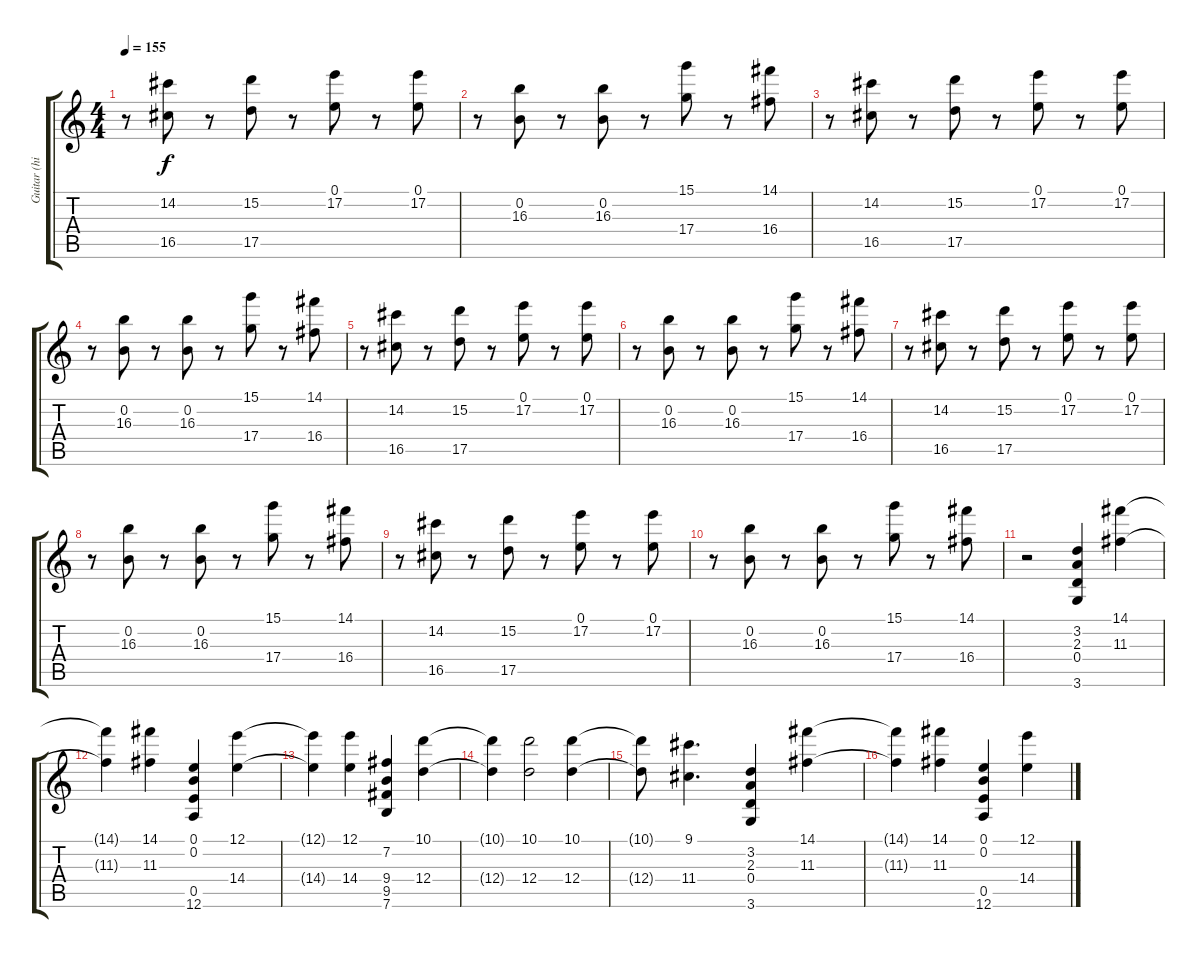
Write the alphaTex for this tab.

\track ("Guitar (high notes are tapped with right" "Guitar (hi") {instrument electricguitarjazz}
\staff {score tabs}
\tuning (E4 B3 G3 D3 A2 E2) {hide}
\ts (4 4)
\tempo 155
\clef g2
\ks c
r.8{dy f} (14.2 16.5).8 r.8 (15.2 17.5).8 r.8 (0.1 17.2).8 r.8 (0.1 17.2).8 |
r.8 (0.2 16.3).8 r.8 (0.2 16.3).8 r.8 (15.1 17.4).8 r.8 (14.1 16.4).8 |
r.8 (14.2 16.5).8 r.8 (15.2 17.5).8 r.8 (0.1 17.2).8 r.8 (0.1 17.2).8 |
r.8 (0.2 16.3).8 r.8 (0.2 16.3).8 r.8 (15.1 17.4).8 r.8 (14.1 16.4).8 |
r.8 (14.2 16.5).8 r.8 (15.2 17.5).8 r.8 (0.1 17.2).8 r.8 (0.1 17.2).8 |
r.8 (0.2 16.3).8 r.8 (0.2 16.3).8 r.8 (15.1 17.4).8 r.8 (14.1 16.4).8 |
r.8 (14.2 16.5).8 r.8 (15.2 17.5).8 r.8 (0.1 17.2).8 r.8 (0.1 17.2).8 |
r.8 (0.2 16.3).8 r.8 (0.2 16.3).8 r.8 (15.1 17.4).8 r.8 (14.1 16.4).8 |
r.8 (14.2 16.5).8 r.8 (15.2 17.5).8 r.8 (0.1 17.2).8 r.8 (0.1 17.2).8 |
r.8 (0.2 16.3).8 r.8 (0.2 16.3).8 r.8 (15.1 17.4).8 r.8 (14.1 16.4).8 |
r.2 (3.2 2.3 0.4 3.6).4 (14.1 11.3).4 |
(14.1{t} 11.3{t}).4 (14.1 11.3).4 (0.1 0.2 0.5 12.6).4 (12.1 14.4).4 |
(12.1{t} 14.4{t}).4 (12.1 14.4).4 (7.2 9.4 9.5 7.6).4 (10.1 12.4).4 |
(10.1{t} 12.4{t}).4 (10.1 12.4).2 (10.1 12.4).4 |
(10.1{t} 12.4{t}).8 (9.1 11.4).4{d} (3.2 2.3 0.4 3.6).4 (14.1 11.3).4 |
(14.1{t} 11.3{t}).4 (14.1 11.3).4 (0.1 0.2 0.5 12.6).4 (12.1 14.4).4
